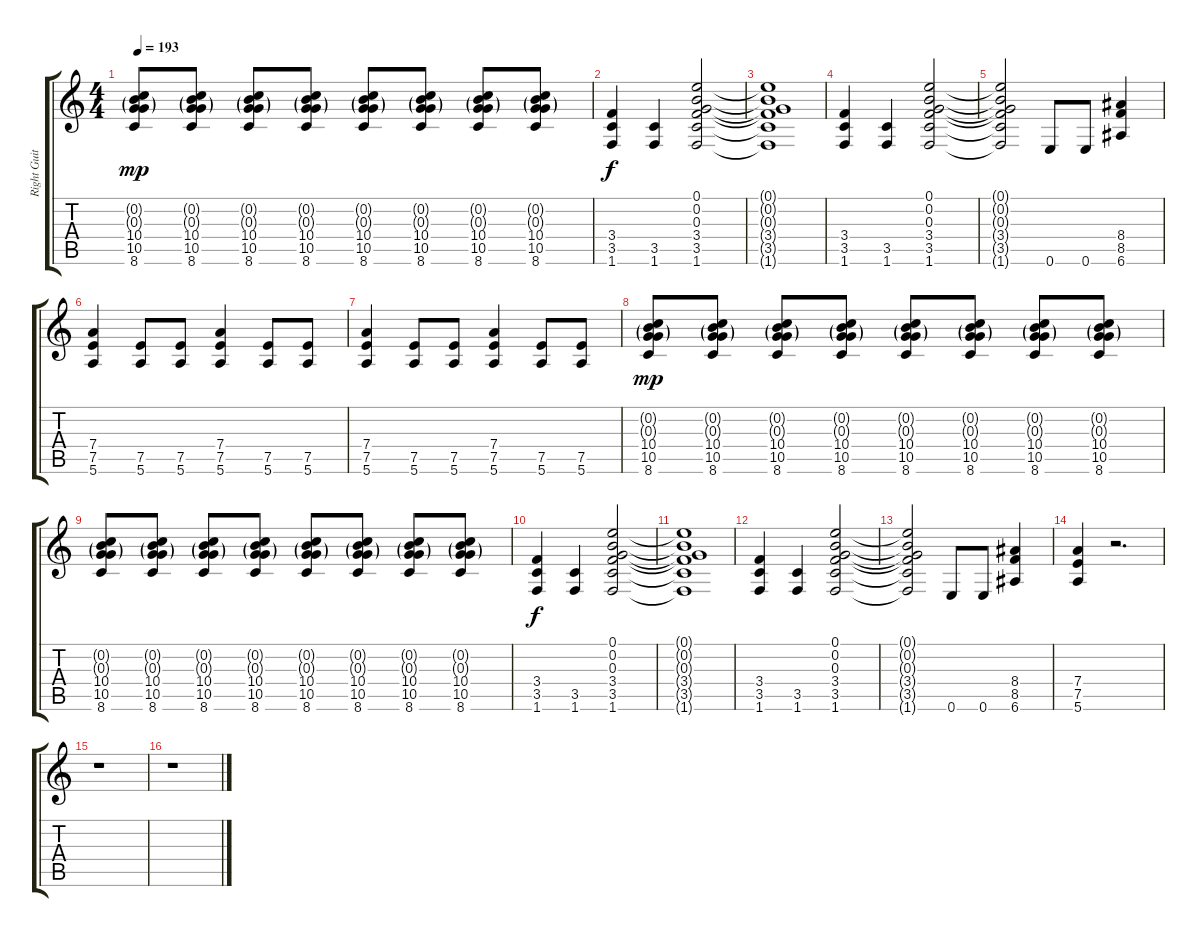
\track ("Right Guitar" "Right Guit") {instrument distortionguitar}
\staff {score tabs}
\tuning (E4 B3 G3 D3 A2 E2) {hide}
\ts (4 4)
\tempo 193
\clef g2
\ks c
(0.2{g} 0.3{g} 10.4 10.5 8.6).8{dy mp} (0.2{g} 0.3{g} 10.4 10.5 8.6).8 (0.2{g} 0.3{g} 10.4 10.5 8.6).8 (0.2{g} 0.3{g} 10.4 10.5 8.6).8 (0.2{g} 0.3{g} 10.4 10.5 8.6).8 (0.2{g} 0.3{g} 10.4 10.5 8.6).8 (0.2{g} 0.3{g} 10.4 10.5 8.6).8 (0.2{g} 0.3{g} 10.4 10.5 8.6).8 |
(3.4 3.5 1.6).4{dy f} (3.5 1.6).4 (0.1 0.2 0.3 3.4 3.5 1.6).2 |
(0.1{t} 0.2{t} 0.3{t} 3.4{t} 3.5{t} 1.6{t}).1 |
(3.4 3.5 1.6).4 (3.5 1.6).4 (0.1 0.2 0.3 3.4 3.5 1.6).2 |
(0.1{t} 0.2{t} 0.3{t} 3.4{t} 3.5{t} 1.6{t}).2 0.6.8 0.6.8 (8.4 8.5 6.6).4 |
(7.4 7.5 5.6).4 (7.5 5.6).8 (7.5 5.6).8 (7.4 7.5 5.6).4 (7.5 5.6).8 (7.5 5.6).8 |
(7.4 7.5 5.6).4 (7.5 5.6).8 (7.5 5.6).8 (7.4 7.5 5.6).4 (7.5 5.6).8 (7.5 5.6).8 |
(0.2{g} 0.3{g} 10.4 10.5 8.6).8{dy mp} (0.2{g} 0.3{g} 10.4 10.5 8.6).8 (0.2{g} 0.3{g} 10.4 10.5 8.6).8 (0.2{g} 0.3{g} 10.4 10.5 8.6).8 (0.2{g} 0.3{g} 10.4 10.5 8.6).8 (0.2{g} 0.3{g} 10.4 10.5 8.6).8 (0.2{g} 0.3{g} 10.4 10.5 8.6).8 (0.2{g} 0.3{g} 10.4 10.5 8.6).8 |
(0.2{g} 0.3{g} 10.4 10.5 8.6).8 (0.2{g} 0.3{g} 10.4 10.5 8.6).8 (0.2{g} 0.3{g} 10.4 10.5 8.6).8 (0.2{g} 0.3{g} 10.4 10.5 8.6).8 (0.2{g} 0.3{g} 10.4 10.5 8.6).8 (0.2{g} 0.3{g} 10.4 10.5 8.6).8 (0.2{g} 0.3{g} 10.4 10.5 8.6).8 (0.2{g} 0.3{g} 10.4 10.5 8.6).8 |
(3.4 3.5 1.6).4{dy f} (3.5 1.6).4 (0.1 0.2 0.3 3.4 3.5 1.6).2 |
(0.1{t} 0.2{t} 0.3{t} 3.4{t} 3.5{t} 1.6{t}).1 |
(3.4 3.5 1.6).4 (3.5 1.6).4 (0.1 0.2 0.3 3.4 3.5 1.6).2 |
(0.1{t} 0.2{t} 0.3{t} 3.4{t} 3.5{t} 1.6{t}).2 0.6.8 0.6.8 (8.4 8.5 6.6).4 |
(7.4 7.5 5.6).4 r.2{d} |
r.1 |
r.1
